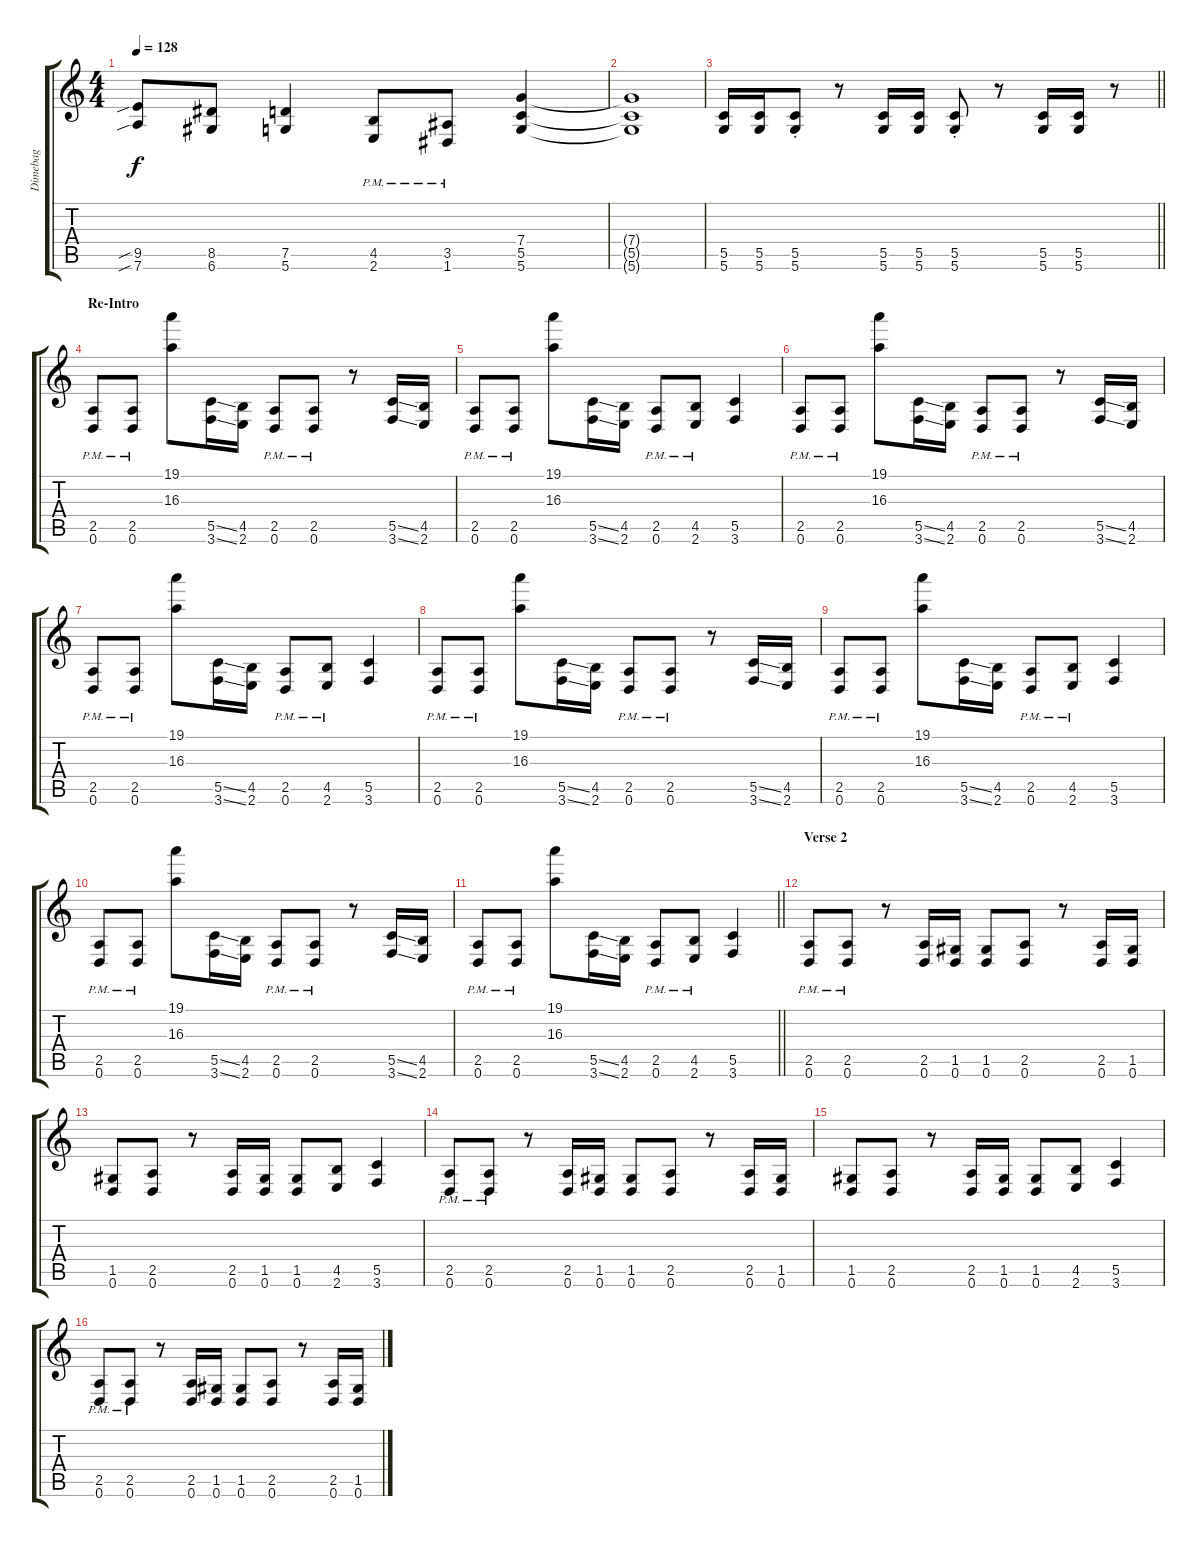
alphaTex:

\track ("Dimebag" "Dimebag") {instrument distortionguitar}
\staff {score tabs}
\tuning (D4 A3 F3 C3 G2 D2) {hide}
\ts (4 4)
\tempo 128
\clef g2
\ks c
(9.5{sib} 7.6{sib}).8{dy f} (8.5 6.6).8 (7.5 5.6).4 (4.5{pm} 2.6{pm}).8 (3.5{pm} 1.6{pm}).8 (7.4 5.5 5.6).4 |
(7.4{t} 5.5{t} 5.6{t}).1 |
\barLineRight lightlight
(5.5 5.6).16 (5.5 5.6).16 (5.5{st} 5.6{st}).8 r.8 (5.5 5.6).16 (5.5 5.6).16 (5.5{st} 5.6{st}).8 r.8 (5.5 5.6).16 (5.5 5.6).16 r.8 |
\section ("" "Re-Intro")
(2.5{pm} 0.6{pm}).8 (2.5{pm} 0.6{pm}).8 (19.1 16.3).8 (5.5{ss} 3.6{ss}).16 (4.5 2.6).16 (2.5{pm} 0.6{pm}).8 (2.5{pm} 0.6{pm}).8 r.8 (5.5{ss} 3.6{ss}).16 (4.5 2.6).16 |
(2.5{pm} 0.6{pm}).8 (2.5{pm} 0.6{pm}).8 (19.1 16.3).8 (5.5{ss} 3.6{ss}).16 (4.5 2.6).16 (2.5{pm} 0.6{pm}).8 (4.5{pm} 2.6{pm}).8 (5.5 3.6).4 |
(2.5{pm} 0.6{pm}).8 (2.5{pm} 0.6{pm}).8 (19.1 16.3).8 (5.5{ss} 3.6{ss}).16 (4.5 2.6).16 (2.5{pm} 0.6{pm}).8 (2.5{pm} 0.6{pm}).8 r.8 (5.5{ss} 3.6{ss}).16 (4.5 2.6).16 |
(2.5{pm} 0.6{pm}).8 (2.5{pm} 0.6{pm}).8 (19.1 16.3).8 (5.5{ss} 3.6{ss}).16 (4.5 2.6).16 (2.5{pm} 0.6{pm}).8 (4.5{pm} 2.6{pm}).8 (5.5 3.6).4 |
(2.5{pm} 0.6{pm}).8 (2.5{pm} 0.6{pm}).8 (19.1 16.3).8 (5.5{ss} 3.6{ss}).16 (4.5 2.6).16 (2.5{pm} 0.6{pm}).8 (2.5{pm} 0.6{pm}).8 r.8 (5.5{ss} 3.6{ss}).16 (4.5 2.6).16 |
(2.5{pm} 0.6{pm}).8 (2.5{pm} 0.6{pm}).8 (19.1 16.3).8 (5.5{ss} 3.6{ss}).16 (4.5 2.6).16 (2.5{pm} 0.6{pm}).8 (4.5{pm} 2.6{pm}).8 (5.5 3.6).4 |
(2.5{pm} 0.6{pm}).8 (2.5{pm} 0.6{pm}).8 (19.1 16.3).8 (5.5{ss} 3.6{ss}).16 (4.5 2.6).16 (2.5{pm} 0.6{pm}).8 (2.5{pm} 0.6{pm}).8 r.8 (5.5{ss} 3.6{ss}).16 (4.5 2.6).16 |
\barLineRight lightlight
(2.5{pm} 0.6{pm}).8 (2.5{pm} 0.6{pm}).8 (19.1 16.3).8 (5.5{ss} 3.6{ss}).16 (4.5 2.6).16 (2.5{pm} 0.6{pm}).8 (4.5{pm} 2.6{pm}).8 (5.5 3.6).4 |
\section ("" "Verse 2")
(2.5{pm} 0.6{pm}).8 (2.5{pm} 0.6{pm}).8 r.8 (2.5 0.6).16 (1.5 0.6).16 (1.5 0.6).8 (2.5 0.6).8 r.8 (2.5 0.6).16 (1.5 0.6).16 |
(1.5 0.6).8 (2.5 0.6).8 r.8 (2.5 0.6).16 (1.5 0.6).16 (1.5 0.6).8 (4.5 2.6).8 (5.5 3.6).4 |
(2.5{pm} 0.6{pm}).8 (2.5{pm} 0.6{pm}).8 r.8 (2.5 0.6).16 (1.5 0.6).16 (1.5 0.6).8 (2.5 0.6).8 r.8 (2.5 0.6).16 (1.5 0.6).16 |
(1.5 0.6).8 (2.5 0.6).8 r.8 (2.5 0.6).16 (1.5 0.6).16 (1.5 0.6).8 (4.5 2.6).8 (5.5 3.6).4 |
(2.5{pm} 0.6{pm}).8 (2.5{pm} 0.6{pm}).8 r.8 (2.5 0.6).16 (1.5 0.6).16 (1.5 0.6).8 (2.5 0.6).8 r.8 (2.5 0.6).16 (1.5 0.6).16
